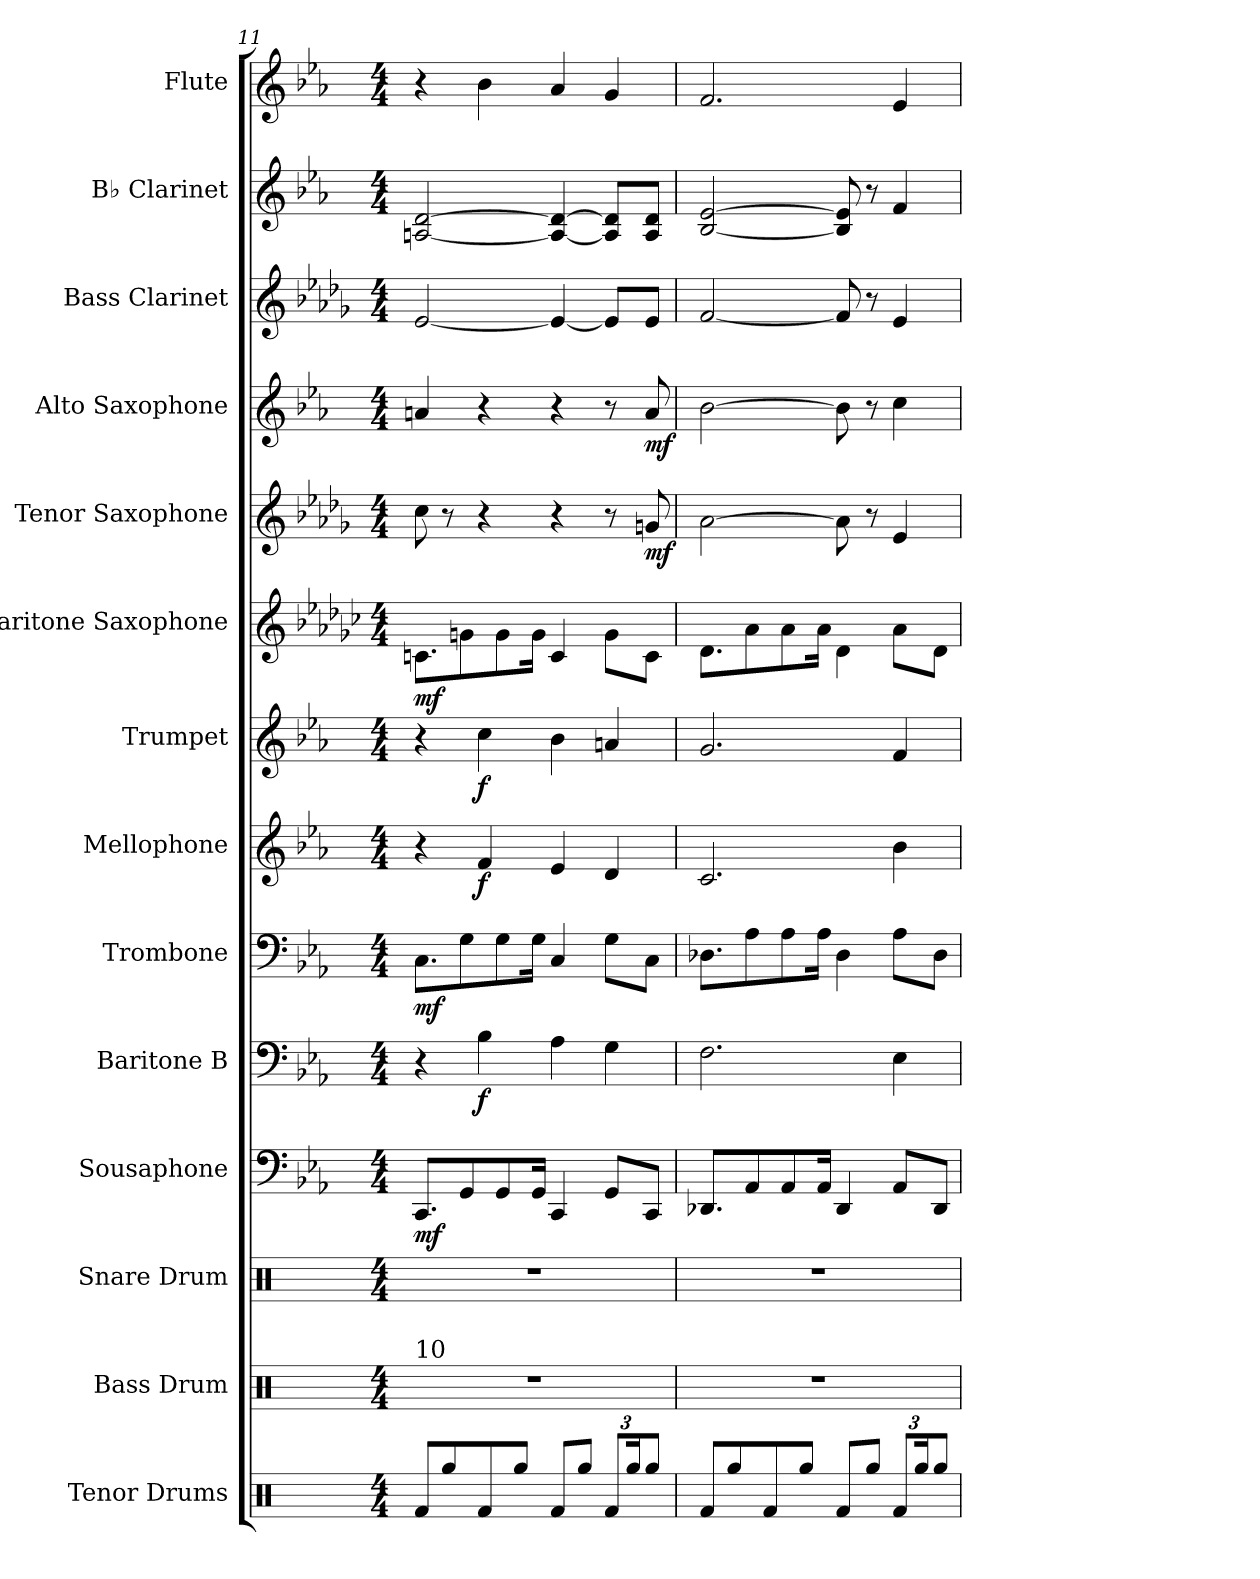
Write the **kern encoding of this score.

**kern	**kern	**kern	**kern	**dynam	**kern	**dynam	**kern	**dynam	**kern	**dynam	**kern	**dynam	**kern	**dynam	**kern	**dynam	**kern	**dynam	**kern	**kern	**kern
*part14	*part13	*part12	*part11	*part11	*part10	*part10	*part9	*part9	*part8	*part8	*part7	*part7	*part6	*part6	*part5	*part5	*part4	*part4	*part3	*part2	*part1
*staff14	*staff13	*staff12	*staff11	*staff11	*staff10	*staff10	*staff9	*staff9	*staff8	*staff8	*staff7	*staff7	*staff6	*staff6	*staff5	*staff5	*staff4	*staff4	*staff3	*staff2	*staff1
*I"Tenor Drums	*I"Bass Drum	*I"Snare Drum	*I"Sousaphone	*	*I"Baritone B	*	*I"Trombone	*	*I"Mellophone	*	*I"Trumpet	*	*I"Baritone Saxophone	*	*I"Tenor Saxophone	*	*I"Alto Saxophone	*	*I"Bass Clarinet	*I"B♭ Clarinet	*I"Flute
*I'TD	*I'B. Dr.	*I'SD	*I'Sou	*	*I'Bar B	*	*I'Tbn	*	*I'Mel	*	*I'Tpt	*	*I'B Sax	*	*I'T Sax	*	*I'A Sax	*	*I'B Cl	*I'Cl	*I'F
!!LO:PB:g=z
*clefX	*clefX	*clefX	*clefF4	*	*clefF4	*	*clefF4	*	*clefG2	*	*clefG2	*	*clefG2	*	*clefG2	*	*clefG2	*	*clefG2	*clefG2	*clefG2
*	*	*	*	*	*	*	*	*	*ITrd4c7	*	*ITrd1c2	*	*ITrd12c21	*	*ITrd8c14	*	*ITrd5c9	*	*ITrd8c14	*ITrd1c2	*
*k[]	*k[]	*k[]	*k[b-e-a-]	*	*k[b-e-a-]	*	*k[b-e-a-]	*	*k[b-e-a-d-]	*	*k[b-e-a-d-g-]	*	*k[b-e-a-d-g-c-]	*	*k[b-e-a-d-g-]	*	*k[b-e-a-d-g-c-]	*	*k[b-e-a-d-g-]	*k[b-e-a-d-g-]	*k[b-e-a-]
*M4/4	*M4/4	*M4/4	*M4/4	*	*M4/4	*	*M4/4	*	*M4/4	*	*M4/4	*	*M4/4	*	*M4/4	*	*M4/4	*	*M4/4	*M4/4	*M4/4
=11	=11	=11	=11	=11	=11	=11	=11	=11	=11	=11	=11	=11	=11	=11	=11	=11	=11	=11	=11	=11	=11
!	!LO:TX:a:t=10	!	!	!	!	!	!	!	!	!	!	!	!	!	!	!	!	!	!	!	!
!	!	!	!	!LO:DY:b	!	!	!	!LO:DY:b	!	!	!	!	!	!LO:DY:b	!	!	!	!	!	!	!
8Rf/L	1r	1r	8.CC/L	mf	4r	.	8.C\L	mf	4r	.	4r	.	8.Cn\L	mf	8c\	.	4cn/	.	[2E-/	[2Gn/ [2c/	4r
8Rgg/	.	.	.	.	.	.	.	.	.	.	.	.	.	.	8r	.	.	.	.	.	.
.	.	.	8GG/	.	.	.	8G\	.	.	.	.	.	8Gn\	.	.	.	.	.	.	.	.
!	!	!	!	!	!	!LO:DY:b	!	!	!	!LO:DY:b	!	!LO:DY:b	!	!	!	!	!	!	!	!	!
8Rf/	.	.	.	.	4B-\	f	.	.	4B-/	f	4b-\	f	.	.	4r	.	4r	.	.	.	4b-\
.	.	.	8GG/	.	.	.	8G\	.	.	.	.	.	8G\	.	.	.	.	.	.	.	.
8Rgg/J	.	.	.	.	.	.	.	.	.	.	.	.	.	.	.	.	.	.	.	.	.
.	.	.	16GG/Jk	.	.	.	16G\Jk	.	.	.	.	.	16G\Jk	.	.	.	.	.	.	.	.
8Rf/L	.	.	4CC/	.	4A-\	.	4C/	.	4A-/	.	4a-\	.	4C/	.	4r	.	4r	.	4E-/_	4G/_ 4c/_	4a-/
8Rgg/J	.	.	.	.	.	.	.	.	.	.	.	.	.	.	.	.	.	.	.	.	.
*Xbrackettup	*	*	*	*	*	*	*	*	*	*	*	*	*	*	*	*	*	*	*	*	*
12Rf/L	.	.	8GG/L	.	4G\	.	8G\L	.	4G/	.	4gn/	.	8G\L	.	8r	.	8r	.	8E-/L]	8G/] 8c/]L	4g/
24Rgg/K	.	.	.	.	.	.	.	.	.	.	.	.	.	.	.	.	.	.	.	.	.
!	!	!	!	!	!	!	!	!	!	!	!	!	!	!	!	!LO:DY:b	!	!LO:DY:b	!	!	!
8Rgg/J	.	.	8CC/J	.	.	.	8C\J	.	.	.	.	.	8C\J	.	8Gn/	mf	8c/	mf	8E-/J	8G/ 8c/J	.
=12	=12	=12	=12	=12	=12	=12	=12	=12	=12	=12	=12	=12	=12	=12	=12	=12	=12	=12	=12	=12	=12
8Rf/L	1r	1r	8.DD-X/L	.	2.F\	.	8.D-X\L	.	2.F/	.	2.f/	.	8.D-\L	.	[2A-\	.	[2d-\	.	[2F/	[2A-/ [2d-/	2.f/
8Rgg/	.	.	.	.	.	.	.	.	.	.	.	.	.	.	.	.	.	.	.	.	.
.	.	.	8AA-/	.	.	.	8A-\	.	.	.	.	.	8A-\	.	.	.	.	.	.	.	.
8Rf/	.	.	.	.	.	.	.	.	.	.	.	.	.	.	.	.	.	.	.	.	.
.	.	.	8AA-/	.	.	.	8A-\	.	.	.	.	.	8A-\	.	.	.	.	.	.	.	.
8Rgg/J	.	.	.	.	.	.	.	.	.	.	.	.	.	.	.	.	.	.	.	.	.
.	.	.	16AA-/Jk	.	.	.	16A-\Jk	.	.	.	.	.	16A-\Jk	.	.	.	.	.	.	.	.
8Rf/L	.	.	4DD-/	.	.	.	4D-\	.	.	.	.	.	4D-\	.	8A-\]	.	8d-\]	.	8F/]	8A-/] 8d-/]	.
8Rgg/J	.	.	.	.	.	.	.	.	.	.	.	.	.	.	8r	.	8r	.	8r	8r	.
12Rf/L	.	.	8AA-/L	.	4E-\	.	8A-\L	.	4e-\	.	4e-/	.	8A-\L	.	4E-/	.	4e-\	.	4E-/	4e-/	4e-/
24Rgg/K	.	.	.	.	.	.	.	.	.	.	.	.	.	.	.	.	.	.	.	.	.
8Rgg/J	.	.	8DD-/J	.	.	.	8D-\J	.	.	.	.	.	8D-\J	.	.	.	.	.	.	.	.
=	=	=	=	=	=	=	=	=	=	=	=	=	=	=	=	=	=	=	=	=	=
*-	*-	*-	*-	*-	*-	*-	*-	*-	*-	*-	*-	*-	*-	*-	*-	*-	*-	*-	*-	*-	*-
